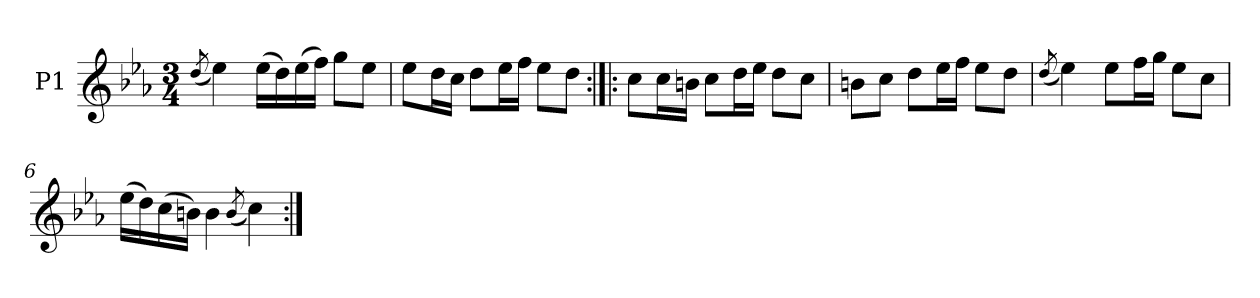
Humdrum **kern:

**kern
*part1
*staff1
*I"P1
!!LO:PB:g=z
*clefG2
*k[b-e-a-]
*E-:
*M3/4
=1
(8qddi/
4ee-i\)
(16ee-i\LL
16ddi\)
(16ee-i\
16ffi\JJ)
8ggi\L
8ee-i\J
=2
8ee-i\L
16ddi\L
16cci\JJ
8ddi\L
16ee-i\L
16ffi\JJ
8ee-i\L
8ddi\J
!!LO:LB:g=z
=3:|!|:
8cci\L
16cci\L
16bni\JJ
8cci\L
16ddi\L
16ee-i\JJ
8ddi\L
8cci\J
=4
8bni\L
8cci\J
8ddi\L
16ee-i\L
16ffi\JJ
8ee-i\L
8ddi\J
=5
(8qddi/
4ee-i\)
8ee-i\L
16ffi\L
16ggi\JJ
8ee-i\L
8cci\J
=6
(16ee-i\LL
16ddi\)
(16cci\
16bni\JJ)
4bi\
(8qbi/
4cci\)
=:|!
*-
